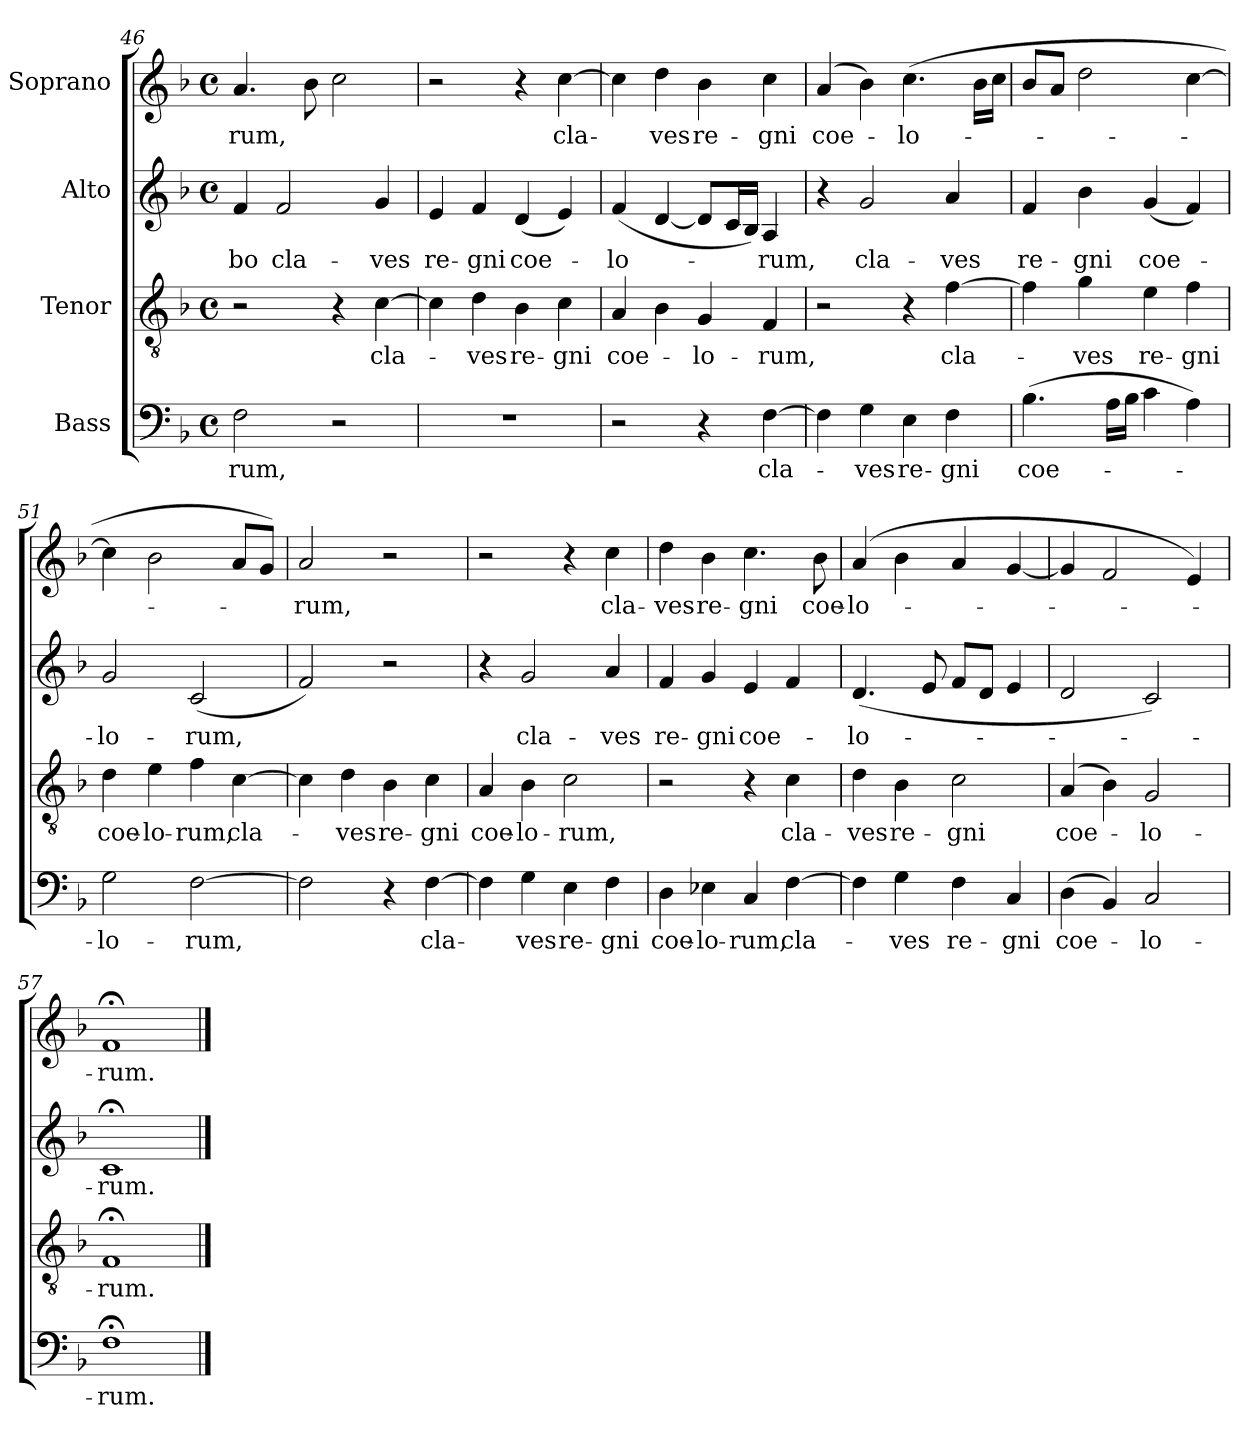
**kern	**text	**kern	**text	**kern	**text	**kern	**text
*part4	*part4	*part3	*part3	*part2	*part2	*part1	*part1
*staff4	*staff4	*staff3	*staff3	*staff2	*staff2	*staff1	*staff1
*I"Bass	*	*I"Tenor	*	*I"Alto	*	*I"Soprano	*
*clefF4	*	*clefGv2	*	*clefG2	*	*clefG2	*
*k[b-]	*	*k[b-]	*	*k[b-]	*	*k[b-]	*
*F:	*	*F:	*	*F:	*	*F:	*
*M4/4	*	*M4/4	*	*M4/4	*	*M4/4	*
*met(c)	*	*met(c)	*	*met(c)	*	*met(c)	*
=46	=46	=46	=46	=46	=46	=46	=46
!	!LO:LY:b	!	!	!	!LO:LY:b	!	!LO:LY:b
2F\	-rum,	2r	.	4f/	-bo	4.a/	-rum,
!	!	!	!	!	!LO:LY:b	!	!
.	.	.	.	2f/	cla-	.	.
.	.	.	.	.	.	8b-\	.
2r	.	4r	.	.	.	2cc\	.
!	!	!	!LO:LY:b	!	!LO:LY:b	!	!
.	.	[4c\	cla-	4g/	-ves	.	.
=47	=47	=47	=47	=47	=47	=47	=47
!	!	!	!	!	!LO:LY:b	!	!
1r	.	4c\]	.	4e/	re-	2r	.
!	!	!	!LO:LY:b	!	!LO:LY:b	!	!
.	.	4d\	-ves	4f/	-gni	.	.
!	!	!	!LO:LY:b	!	!LO:LY:b	!	!
.	.	4B-\	re-	(<4d/	coe-	4r	.
!	!	!	!LO:LY:b	!	!	!	!LO:LY:b
.	.	4c\	-gni	4e/)	.	[4cc\	cla-
!!LO:PB:g=z
=48	=48	=48	=48	=48	=48	=48	=48
!	!	!	!LO:LY:b	!	!LO:LY:b	!	!LO:LY:b
2r	.	4A/	coe-	(<4f/	-lo-	4cc\]	-­
!	!	!	!	!	!	!	!LO:LY:b
.	.	4B-\	.	[4d/	.	4dd\	ves
!	!	!	!LO:LY:b	!	!	!	!LO:LY:b
4r	.	4G/	-lo-	8d/L]	.	4b-\	re-
.	.	.	.	16c/L	.	.	.
.	.	.	.	16B-/JJ)	.	.	.
!	!LO:LY:b	!	!LO:LY:b	!	!LO:LY:b	!	!LO:LY:b
[4F\	cla-	4F/	-rum,	4A/	-rum,	4cc\	-gni
=49	=49	=49	=49	=49	=49	=49	=49
!	!	!	!	!	!	!	!LO:LY:b
4F\]	.	2r	.	4r	.	(4a/	coe-
!	!LO:LY:b	!	!	!	!LO:LY:b	!	!
4G\	-ves	.	.	2g/	cla-	4b-\)	.
!	!LO:LY:b	!	!	!	!	!	!LO:LY:b
4E\	re-	4r	.	.	.	(>4.cc\	-lo-
!	!LO:LY:b	!	!LO:LY:b	!	!LO:LY:b	!	!
4F\	-gni	[4f\	cla-	4a/	-ves	.	.
.	.	.	.	.	.	16b-\LL	.
.	.	.	.	.	.	16cc\JJ	.
=50	=50	=50	=50	=50	=50	=50	=50
!	!LO:LY:b	!	!	!	!LO:LY:b	!	!
(>4.B-\	coe-	4f\]	.	4f/	re-	8b-/L	.
.	.	.	.	.	.	8a/J	.
!	!	!	!LO:LY:b	!	!LO:LY:b	!	!
.	.	4g\	-ves	4b-\	-gni	2dd\	.
16A\LL	.	.	.	.	.	.	.
16B-\JJ	.	.	.	.	.	.	.
!	!	!	!LO:LY:b	!	!LO:LY:b	!	!
4c\	.	4e\	re-	(<4g/	coe-	.	.
!	!	!	!LO:LY:b	!	!	!	!
4A\)	.	4f\	-gni	4f/)	.	[4cc\	.
=51	=51	=51	=51	=51	=51	=51	=51
!	!LO:LY:b	!	!LO:LY:b	!	!LO:LY:b	!	!
2G\	-lo-	4d\	coe-	2g/	-lo-	4cc\]	.
!	!	!	!LO:LY:b	!	!	!	!
.	.	4e\	-lo-	.	.	2b-\	.
!	!LO:LY:b	!	!LO:LY:b	!	!LO:LY:b	!	!
[2F\	-rum,	4f\	-rum,	(<2c/	-rum,	.	.
!	!	!	!LO:LY:b	!	!	!	!
.	.	[4c\	cla-	.	.	8a/L	.
.	.	.	.	.	.	8g/J)	.
=52	=52	=52	=52	=52	=52	=52	=52
!	!	!	!	!	!	!	!LO:LY:b
2F\]	.	4c\]	.	2f/)	.	2a/	-rum,
!	!	!	!LO:LY:b	!	!	!	!
.	.	4d\	-ves	.	.	.	.
!	!	!	!LO:LY:b	!	!	!	!
4r	.	4B-\	re-	2r	.	2r	.
!	!LO:LY:b	!	!LO:LY:b	!	!	!	!
[4F\	cla-	4c\	-gni	.	.	.	.
!!LO:LB:g=z
=53	=53	=53	=53	=53	=53	=53	=53
!	!LO:LY:b	!	!LO:LY:b	!	!	!	!
4F\]	-­	4A/	coe-	4r	.	2r	.
!	!LO:LY:b	!	!LO:LY:b	!	!LO:LY:b	!	!
4G\	ves	4B-\	-lo-	2g/	cla-	.	.
!	!LO:LY:b	!	!LO:LY:b	!	!	!	!
4E\	re-	2c\	-rum,	.	.	4r	.
!	!LO:LY:b	!	!	!	!LO:LY:b	!	!LO:LY:b
4F\	-gni	.	.	4a/	-ves	4cc\	cla-
=54	=54	=54	=54	=54	=54	=54	=54
!	!LO:LY:b	!	!	!	!LO:LY:b	!	!LO:LY:b
4D\	coe-	2r	.	4f/	re-	4dd\	-ves
!	!LO:LY:b	!	!	!	!LO:LY:b	!	!LO:LY:b
4E-X\	-lo-	.	.	4g/	-gni	4b-\	re-
!	!LO:LY:b	!	!	!	!LO:LY:b	!	!LO:LY:b
4C/	-rum,	4r	.	4e/	coe-	4.cc\	-gni
!	!LO:LY:b	!	!LO:LY:b	!	!	!	!
[4F\	cla-	4c\	cla-	4f/	.	.	.
!	!	!	!	!	!	!	!LO:LY:b
.	.	.	.	.	.	8b-\	coe-
=55	=55	=55	=55	=55	=55	=55	=55
!	!	!	!LO:LY:b	!	!LO:LY:b	!	!LO:LY:b
4F\]	.	4d\	-ves	(<4.d/	-lo-	(4a/	-lo-
!	!LO:LY:b	!	!LO:LY:b	!	!	!	!
4G\	-ves	4B-\	re-	.	.	4b-\	.
.	.	.	.	8e/	.	.	.
!	!LO:LY:b	!	!LO:LY:b	!	!	!	!
4F\	re-	2c\	-gni	8f/L	.	4a/	.
.	.	.	.	8d/J	.	.	.
!	!LO:LY:b	!	!	!	!	!	!
4C/	-gni	.	.	4e/	.	[4g/	.
=56	=56	=56	=56	=56	=56	=56	=56
!	!LO:LY:b	!	!LO:LY:b	!	!	!	!
(>4D\	coe-	(4A/	coe-	2d/	.	4g/]	.
4BB-/)	.	4B-\)	.	.	.	2f/	.
!	!LO:LY:b	!	!LO:LY:b	!	!	!	!
2C/	-lo-	2G/	-lo-	2c/)	.	.	.
.	.	.	.	.	.	4e/)	.
=57	=57	=57	=57	=57	=57	=57	=57
!	!LO:LY:b	!	!LO:LY:b	!	!LO:LY:b	!	!LO:LY:b
1F;<	-rum.	1F;	-rum.	1c;	-rum.	1f;	-rum.
==	==	==	==	==	==	==	==
*-	*-	*-	*-	*-	*-	*-	*-
